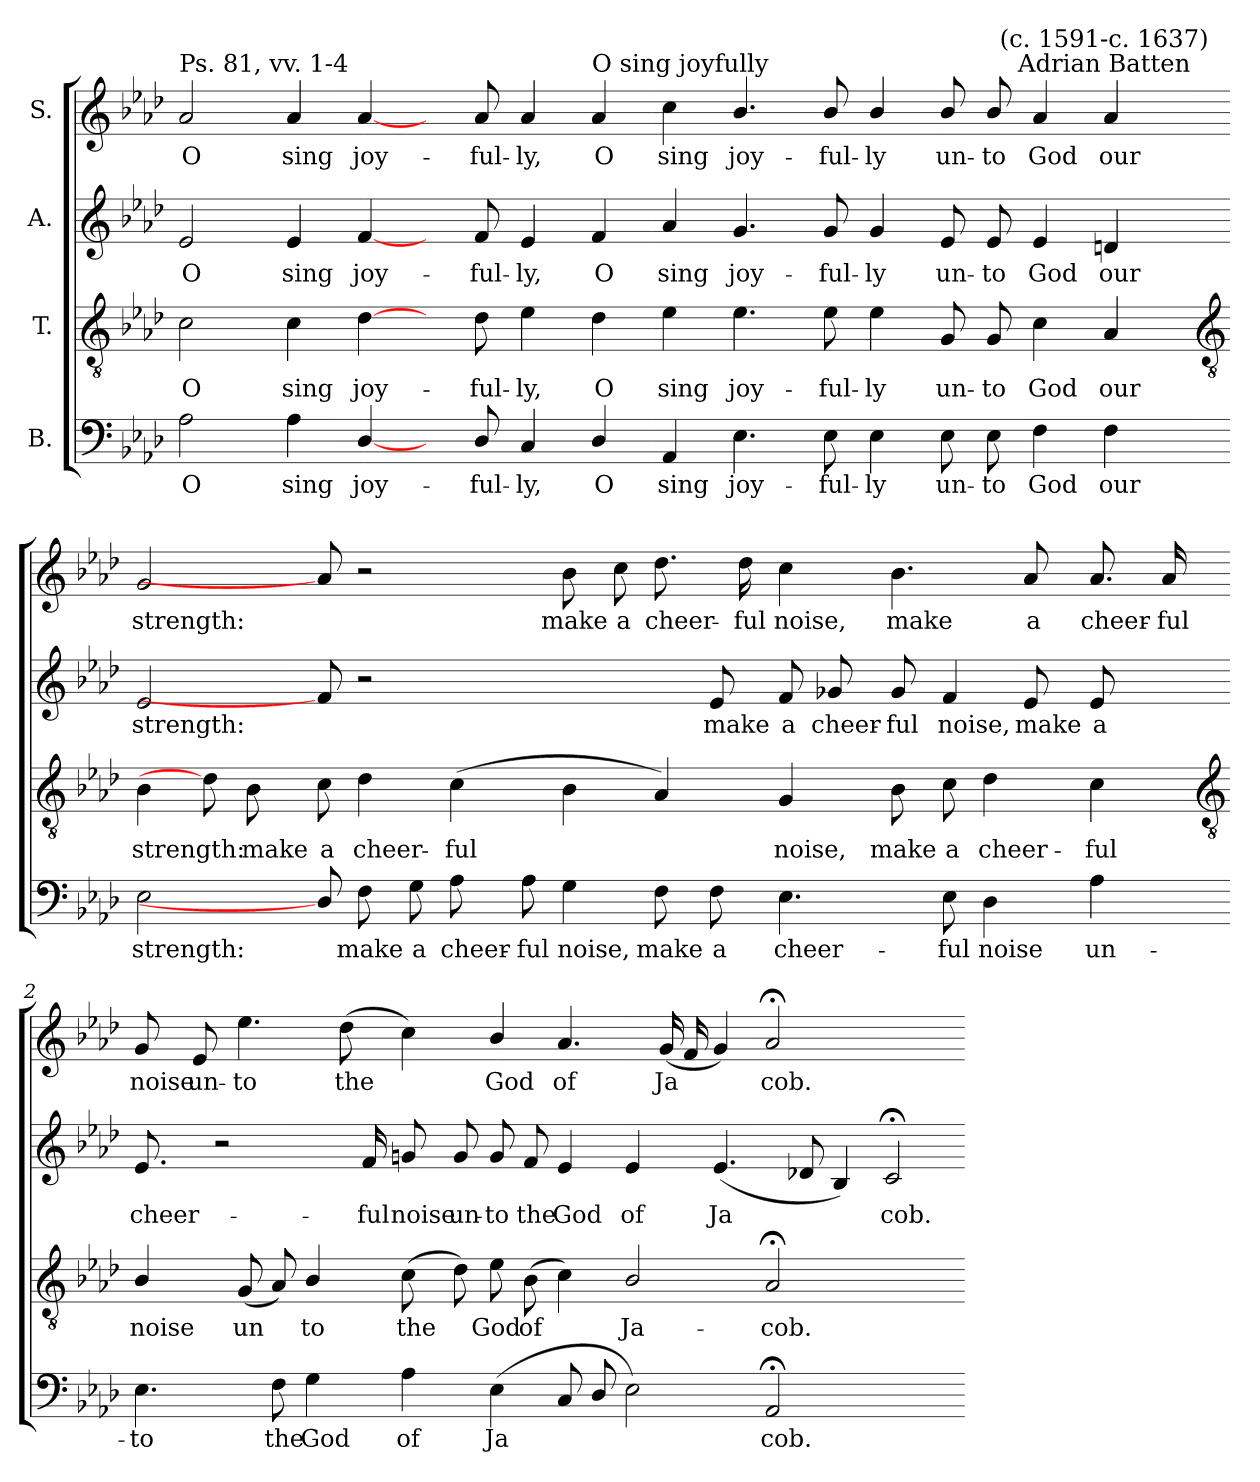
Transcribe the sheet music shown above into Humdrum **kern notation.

**kern	**text	**kern	**text	**kern	**text	**kern	**text
*part4	*part4	*part3	*part3	*part2	*part2	*part1	*part1
*staff4	*staff4	*staff3	*staff3	*staff2	*staff2	*staff1	*staff1
*I"B.	*	*I"T.	*	*I"A.	*	*I"S.	*
*clefF4	*	*clefGv2	*	*clefG2	*	*clefG2	*
*k[b-e-a-d-]	*	*k[b-e-a-d-]	*	*k[b-e-a-d-]	*	*k[b-e-a-d-]	*
*A-:	*	*A-:	*	*A-:	*	*A-:	*
=	=	=	=	=	=	=	=
!	!	!	!	!	!	!LO:TX:a:t=Ps. 81, vv. 1-4	!
!	!LO:LY:b	!	!LO:LY:b	!	!LO:LY:b	!	!LO:LY:b
2A-	O	2c	O	2e-	O	2a-	O
!	!LO:LY:b	!	!LO:LY:b	!	!LO:LY:b	!	!LO:LY:b
4A-	sing	4c	sing	4e-	sing	4a-	sing
!	!LO:LY:b	!	!LO:LY:b	!	!LO:LY:b	!	!LO:LY:b
[4D-/	joy-	[4d-	joy-	[4f	joy-	[4a-	joy-
8ryy	.	8ryy	.	8ryy	.	8ryy	.
!	!LO:LY:b	!	!LO:LY:b	!	!LO:LY:b	!	!LO:LY:b
8D-/	-ful-	8d-	-ful-	8f	-ful-	8a-	-ful-
!	!LO:LY:b	!	!LO:LY:b	!	!LO:LY:b	!	!LO:LY:b
4C	-ly,	4e-	-ly,	4e-	-ly,	4a-	-ly,
!	!	!	!	!	!	!LO:TX:a:t=O sing joyfully	!
!	!LO:LY:b	!	!LO:LY:b	!	!LO:LY:b	!	!LO:LY:b
4D-/	O	4d-	O	4f	O	4a-	O
!	!LO:LY:b	!	!LO:LY:b	!	!LO:LY:b	!	!LO:LY:b
4AA-	sing	4e-	sing	4a-	sing	4cc	sing
!	!LO:LY:b	!	!LO:LY:b	!	!LO:LY:b	!	!LO:LY:b
4.E-	joy-	4.e-	joy-	4.g	joy-	4.b-/	joy-
!	!LO:LY:b	!	!LO:LY:b	!	!LO:LY:b	!	!LO:LY:b
8E-	-ful-	8e-	-ful-	8g	-ful-	8b-/	-ful-
!	!LO:LY:b	!	!LO:LY:b	!	!LO:LY:b	!	!LO:LY:b
4E-	-ly	4e-	-ly	4g	-ly	4b-/	-ly
!	!LO:LY:b	!	!LO:LY:b	!	!LO:LY:b	!	!LO:LY:b
8E-	un-	8G	un-	8e-	un-	8b-/	un-
!	!LO:LY:b	!	!LO:LY:b	!	!LO:LY:b	!	!LO:LY:b
8E-	-to	8G	-to	8e-	-to	8b-/	-to
!	!LO:LY:b	!	!LO:LY:b	!	!LO:LY:b	!	!LO:LY:b
4F	God	4c	God	4e-	God	4a-/	God
!	!	!	!	!	!	!LO:TX:a:cj:t=Adrian Batten	!
!	!	!	!	!	!	!LO:TX:a:cj:t=(c. 1591-c. 1637)	!
!	!LO:LY:b	!	!LO:LY:b	!	!LO:LY:b	!	!LO:LY:b
4F	our	4A-	our	4dn	our	4a-	our
!!LO:LB:g=z
=1-	=1-	=1-	=1-	=1-	=1-	=1-	=1-
*	*	*clefGv2	*	*	*	*	*
!	!LO:LY:b	!	!LO:LY:b	!	!LO:LY:b	!	!LO:LY:b
2E-	strength:	4B-	strength:	2e-	strength:	2g	strength:
.	.	8d-]	.	.	.	.	.
!	!	!	!LO:LY:b	!	!	!	!
.	.	8B-	make	.	.	.	.
!	!	!	!LO:LY:b	!	!	!	!
8D-/]	.	8c	a	8f]	.	8a-]	.
!	!LO:LY:b	!	!LO:LY:b	!	!	!	!
8F	make	4d-	cheer-	2r	.	2r	.
!	!LO:LY:b	!	!	!	!	!	!
8G	a	.	.	.	.	.	.
!	!LO:LY:b	!	!LO:LY:b	!	!	!	!
8A-	cheer-	(>4c	-ful	.	.	.	.
!	!LO:LY:b	!	!	!	!	!	!
8A-	-ful	.	.	.	.	.	.
!	!LO:LY:b	!	!	!	!	!	!LO:LY:b
4G	noise,	4B-	.	4.ryy	.	8b-	make
!	!	!	!	!	!	!	!LO:LY:b
.	.	.	.	.	.	8cc	a
!	!LO:LY:b	!	!	!	!	!	!LO:LY:b
8F	make	4A-)	.	.	.	8.dd-	cheer-
!	!LO:LY:b	!	!	!	!LO:LY:b	!	!
8F	a	.	.	8e-	make	.	.
!	!	!	!	!	!	!	!LO:LY:b
.	.	.	.	.	.	16dd-	-ful
!	!LO:LY:b	!	!LO:LY:b	!	!LO:LY:b	!	!LO:LY:b
4.E-	cheer-	4G	noise,	8f	a	4cc	noise,
!	!	!	!	!	!LO:LY:b	!	!
.	.	.	.	8g-X	cheer-	.	.
!	!	!	!LO:LY:b	!	!LO:LY:b	!	!LO:LY:b
.	.	8B-	make	8g-	-ful	4.b-	make
!	!LO:LY:b	!	!LO:LY:b	!	!LO:LY:b	!	!
8E-	-ful	8c	a	4f	noise,	.	.
!	!LO:LY:b	!	!LO:LY:b	!	!	!	!
4D-	noise	4d-	cheer-	.	.	.	.
!	!	!	!	!	!LO:LY:b	!	!LO:LY:b
.	.	.	.	8e-	make	8a-	a
!	!LO:LY:b	!	!LO:LY:b	!	!LO:LY:b	!	!LO:LY:b
4A-	un-	4c	-ful	8e-	a	8.a-	cheer-
.	.	.	.	8ryy	.	.	.
!	!	!	!	!	!	!	!LO:LY:b
.	.	.	.	.	.	16a-	-ful
!!LO:LB:g=z
=2-	=2-	=2-	=2-	=2-	=2-	=2-	=2-
*	*	*clefGv2	*	*	*	*	*
!	!LO:LY:b	!	!LO:LY:b	!	!LO:LY:b	!	!LO:LY:b
4.E-	-to	4B-/	noise	8.e-	cheer-	8g	noise
!	!	!	!	!	!	!	!LO:LY:b
.	.	.	.	.	.	8e-	un-
.	.	.	.	2r	.	.	.
!	!	!	!LO:LY:b	!	!	!	!LO:LY:b
.	.	(<8G/	un	.	.	4.ee-	-to
!	!LO:LY:b	!	!	!	!	!	!
8F	the	8A-/)	.	.	.	.	.
!	!LO:LY:b	!	!LO:LY:b	!	!	!	!
4G	God	4B-/	to	.	.	.	.
!	!	!	!	!	!	!	!LO:LY:b
.	.	.	.	.	.	(>8dd-	the
!	!	!	!	!	!LO:LY:b	!	!
.	.	.	.	16f	-ful	.	.
!	!LO:LY:b	!	!LO:LY:b	!	!LO:LY:b	!	!
4A-	of	(>8c	the	8gn	noise	4cc)	.
!	!	!	!	!	!LO:LY:b	!	!
.	.	8d-)	.	8g	un-	.	.
!	!LO:LY:b	!	!LO:LY:b	!	!LO:LY:b	!	!LO:LY:b
(>4E-	Ja	8e-	God	8g	-to	4b-/	God
!	!	!	!LO:LY:b	!	!LO:LY:b	!	!
.	.	(>8B-	of	8f	the	.	.
!	!	!	!	!	!LO:LY:b	!	!LO:LY:b
8C	.	4c)	.	4e-	God	4.a-	of
8D-/	.	.	.	.	.	.	.
!	!	!	!LO:LY:b	!	!LO:LY:b	!	!
2E-)	.	2B-/	Ja-	4e-	of	.	.
!	!	!	!	!	!	!	!LO:LY:b
.	.	.	.	.	.	(<16g	Ja
.	.	.	.	.	.	16f	.
!	!	!	!	!	!LO:LY:b	!	!
.	.	.	.	(<4.e-	Ja	4g)	.
!	!LO:LY:b	!	!LO:LY:b	!	!	!	!LO:LY:b
2AA-;<	cob.	2A-;<	-cob.	.	.	2a-;<	cob.
.	.	.	.	8d-	.	.	.
.	.	.	.	4B-)	.	.	.
!	!	!	!	!	!LO:LY:b	!	!
2ryy	.	2ryy	.	2c;<	cob.	2ryy	.
=-	=-	=-	=-	=-	=-	=-	=-
*-	*-	*-	*-	*-	*-	*-	*-
